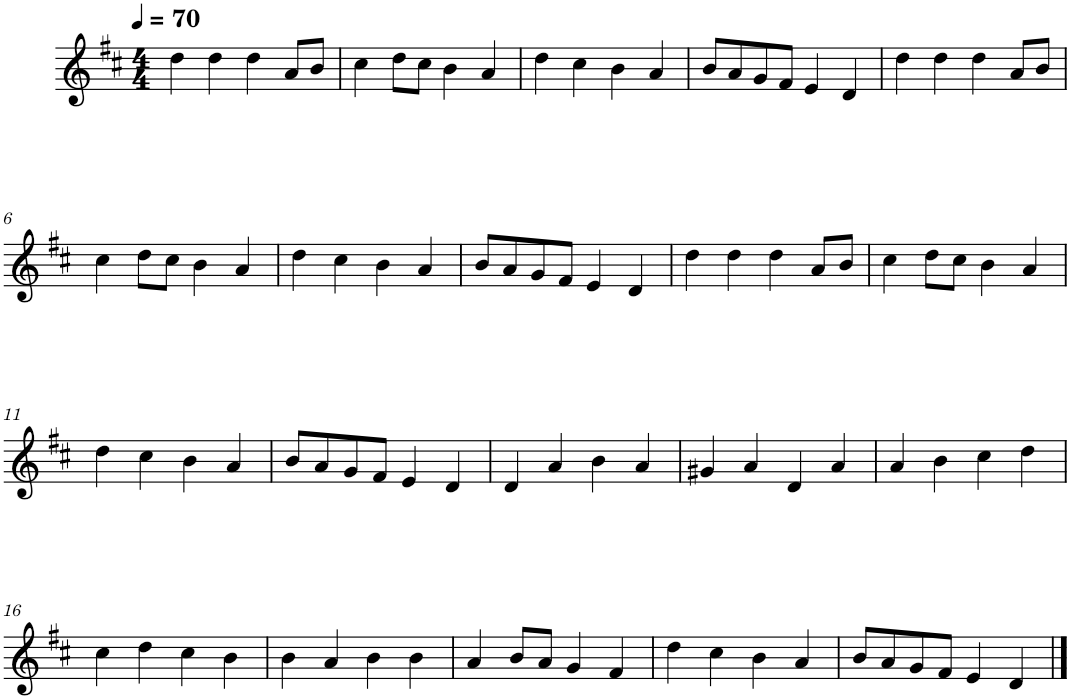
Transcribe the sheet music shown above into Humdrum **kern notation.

**kern
*part1
*staff1
*I"Piano, Soprano
*I'Pno.
*clefG2
*k[f#c#]
*M4/4
*MM70
=1
4dd\
4dd\
4dd\
8a/L
8b/J
=2
4cc#\
8dd\L
8cc#\J
4b\
4a/
=3
4dd\
4cc#\
4b\
4a/
=4
8b/L
8a/
8g/
8f#/J
4e/
4d/
=5
4dd\
4dd\
4dd\
8a/L
8b/J
!!LO:LB:g=z
=6
4cc#\
8dd\L
8cc#\J
4b\
4a/
=7
4dd\
4cc#\
4b\
4a/
=8
8b/L
8a/
8g/
8f#/J
4e/
4d/
=9
4dd\
4dd\
4dd\
8a/L
8b/J
=10
4cc#\
8dd\L
8cc#\J
4b\
4a/
!!LO:LB:g=z
=11
4dd\
4cc#\
4b\
4a/
=12
8b/L
8a/
8g/
8f#/J
4e/
4d/
=13
4d/
4a/
4b\
4a/
=14
4g#X/
4a/
4d/
4a/
=15
4a/
4b\
4cc#\
4dd\
!!LO:LB:g=z
=16
4cc#\
4dd\
4cc#\
4b\
=17
4b\
4a/
4b\
4b\
=18
4a/
8b/L
8a/J
4g/
4f#/
=19
4dd\
4cc#\
4b\
4a/
=20
8b/L
8a/
8g/
8f#/J
4e/
4d/
==
*-
